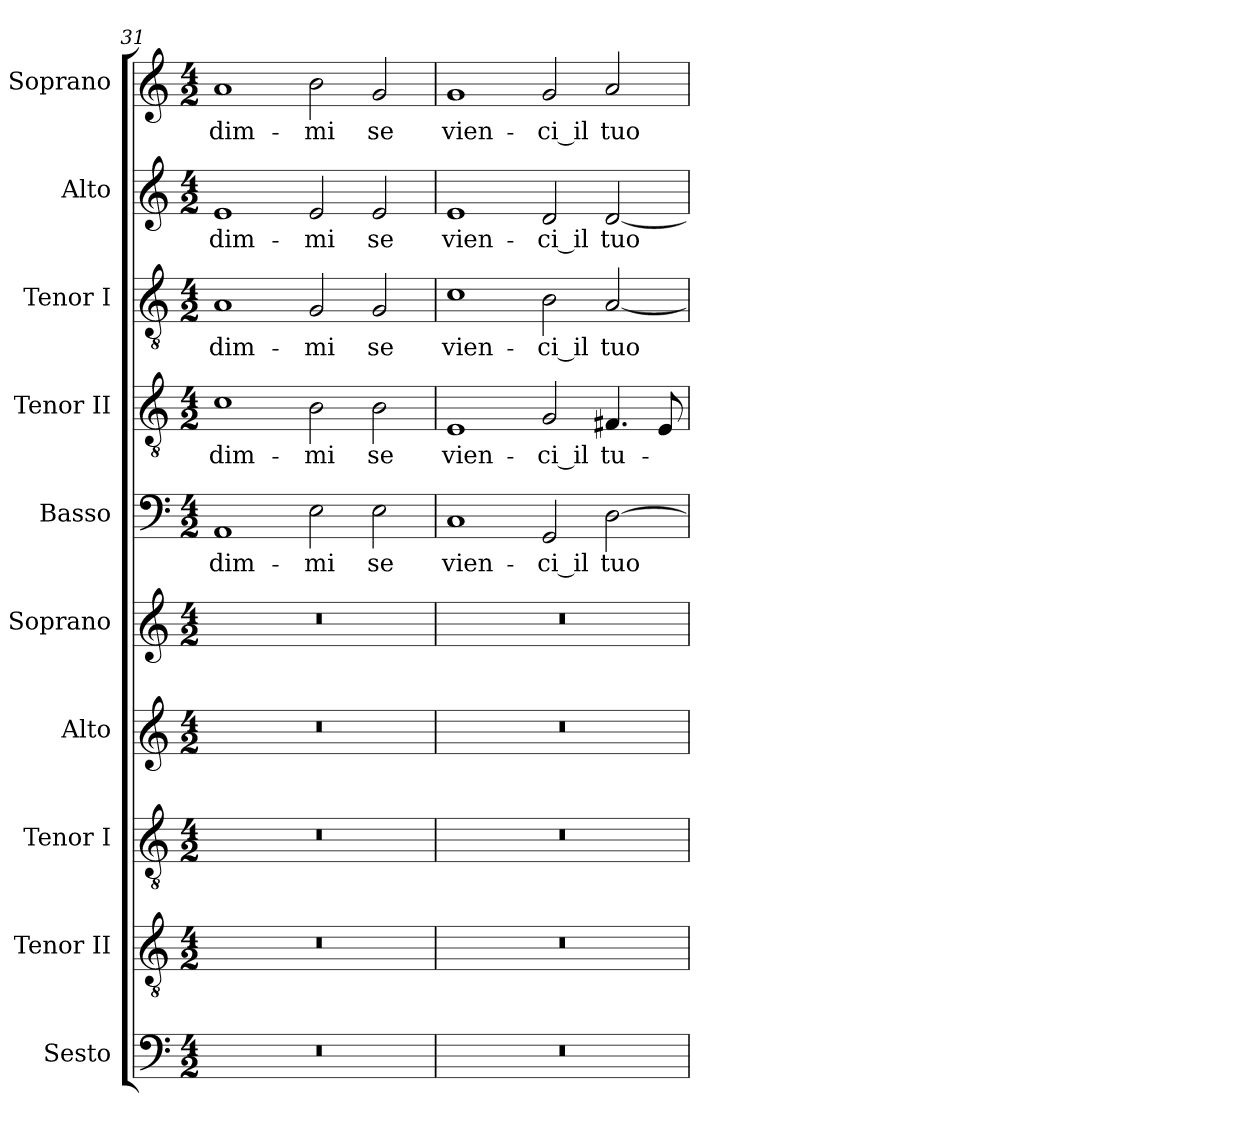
**kern	**kern	**kern	**kern	**kern	**kern	**text	**kern	**text	**kern	**text	**kern	**text	**kern	**text
*part10	*part9	*part8	*part7	*part6	*part5	*part5	*part4	*part4	*part3	*part3	*part2	*part2	*part1	*part1
*staff10	*staff9	*staff8	*staff7	*staff6	*staff5	*staff5	*staff4	*staff4	*staff3	*staff3	*staff2	*staff2	*staff1	*staff1
*I"Sesto	*I"Tenor II	*I"Tenor I	*I"Alto	*I"Soprano	*I"Basso	*	*I"Tenor II	*	*I"Tenor I	*	*I"Alto	*	*I"Soprano	*
*	*I'T.	*I'T.	*I'A.	*I'Sop.	*	*	*I'T.	*	*I'T.	*	*I'A.	*	*I'Sop.	*
*clefF4	*clefGv2	*clefGv2	*clefG2	*clefG2	*clefF4	*	*clefGv2	*	*clefGv2	*	*clefG2	*	*clefG2	*
*	*ITrd7c12	*ITrd7c12	*	*	*	*	*ITrd7c12	*	*ITrd7c12	*	*	*	*	*
*k[]	*k[]	*k[]	*k[]	*k[]	*k[]	*	*k[]	*	*k[]	*	*k[]	*	*k[]	*
*C:	*C:	*C:	*C:	*C:	*C:	*	*C:	*	*C:	*	*C:	*	*C:	*
*M4/2	*M4/2	*M4/2	*M4/2	*M4/2	*M4/2	*	*M4/2	*	*M4/2	*	*M4/2	*	*M4/2	*
=31	=31	=31	=31	=31	=31	=31	=31	=31	=31	=31	=31	=31	=31	=31
!LO:N:vis=1	!LO:N:vis=1	!LO:N:vis=1	!LO:N:vis=1	!LO:N:vis=1	!	!	!	!	!	!	!	!	!	!
!	!	!	!	!	!	!LO:LY:b:color=#000000	!	!	!	!	!	!	!	!
!	!	!	!	!	!	!	!	!LO:LY:b:color=#000000	!	!	!	!	!	!
!	!	!	!	!	!	!	!	!	!	!LO:LY:b:color=#000000	!	!	!	!
!	!	!	!	!	!	!	!	!	!	!	!	!LO:LY:b:color=#000000	!	!
!	!	!	!	!	!	!	!	!	!	!	!	!	!	!LO:LY:b:color=#000000
0r	0r	0r	0r	0r	1AAi	dim-	1Ci	dim-	1AAi	dim-	1ei	dim-	1ai	dim-
!	!	!	!	!	!	!LO:LY:b:color=#000000	!	!	!	!	!	!	!	!
!	!	!	!	!	!	!	!	!LO:LY:b:color=#000000	!	!	!	!	!	!
!	!	!	!	!	!	!	!	!	!	!LO:LY:b:color=#000000	!	!	!	!
!	!	!	!	!	!	!	!	!	!	!	!	!LO:LY:b:color=#000000	!	!
!	!	!	!	!	!	!	!	!	!	!	!	!	!	!LO:LY:b:color=#000000
.	.	.	.	.	2Ei\	-mi	2BBi\	-mi	2GGi/	-mi	2ei/	-mi	2bi\	-mi
!	!	!	!	!	!	!LO:LY:b:color=#000000	!	!	!	!	!	!	!	!
!	!	!	!	!	!	!	!	!LO:LY:b:color=#000000	!	!	!	!	!	!
!	!	!	!	!	!	!	!	!	!	!LO:LY:b:color=#000000	!	!	!	!
!	!	!	!	!	!	!	!	!	!	!	!	!LO:LY:b:color=#000000	!	!
!	!	!	!	!	!	!	!	!	!	!	!	!	!	!LO:LY:b:color=#000000
.	.	.	.	.	2Ei\	se	2BBi\	se	2GGi/	se	2ei/	se	2gi/	se
=32	=32	=32	=32	=32	=32	=32	=32	=32	=32	=32	=32	=32	=32	=32
!LO:N:vis=1	!LO:N:vis=1	!LO:N:vis=1	!LO:N:vis=1	!LO:N:vis=1	!	!	!	!	!	!	!	!	!	!
!	!	!	!	!	!	!LO:LY:b:color=#000000	!	!	!	!	!	!	!	!
!	!	!	!	!	!	!	!	!LO:LY:b:color=#000000	!	!	!	!	!	!
!	!	!	!	!	!	!	!	!	!	!LO:LY:b:color=#000000	!	!	!	!
!	!	!	!	!	!	!	!	!	!	!	!	!LO:LY:b:color=#000000	!	!
!	!	!	!	!	!	!	!	!	!	!	!	!	!	!LO:LY:b:color=#000000
0r	0r	0r	0r	0r	1Ci	vien-	1EEi	vien-	1Ci	vien-	1ei	vien-	1gi	vien-
!	!	!	!	!	!	!LO:LY:b:color=#000000	!	!	!	!	!	!	!	!
!	!	!	!	!	!	!	!	!LO:LY:b:color=#000000	!	!	!	!	!	!
!	!	!	!	!	!	!	!	!	!	!LO:LY:b:color=#000000	!	!	!	!
!	!	!	!	!	!	!	!	!	!	!	!	!LO:LY:b:color=#000000	!	!
!	!	!	!	!	!	!	!	!	!	!	!	!	!	!LO:LY:b:color=#000000
.	.	.	.	.	2GGi/	-ci_il	2GGi/	-ci_il	2BBi\	-ci_il	2di/	-ci_il	2gi/	-ci_il
!	!	!	!	!	!	!LO:LY:b:color=#000000	!	!	!	!	!	!	!	!
!	!	!	!	!	!	!	!	!LO:LY:b:color=#000000	!	!	!	!	!	!
!	!	!	!	!	!	!	!	!	!	!LO:LY:b:color=#000000	!	!	!	!
!	!	!	!	!	!	!	!	!	!	!	!	!LO:LY:b:color=#000000	!	!
!	!	!	!	!	!	!	!	!	!	!	!	!	!	!LO:LY:b:color=#000000
.	.	.	.	.	[2Di\	tuo	4.FF#Xi/	tu-	[2AAi/	tuo	[2di/	tuo	2ai/	tuo
.	.	.	.	.	.	.	8EEi/	.	.	.	.	.	.	.
=	=	=	=	=	=	=	=	=	=	=	=	=	=	=
*-	*-	*-	*-	*-	*-	*-	*-	*-	*-	*-	*-	*-	*-	*-
